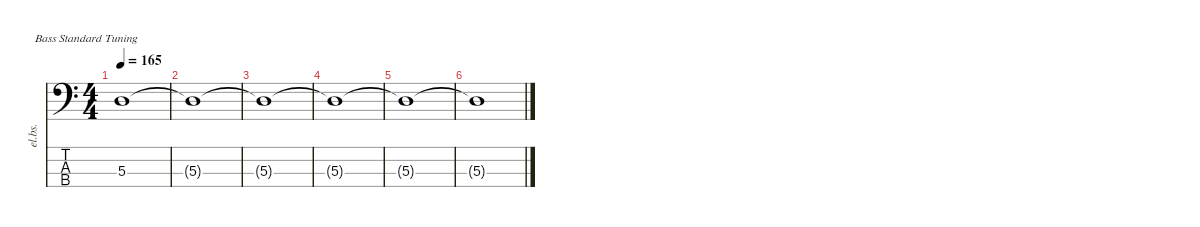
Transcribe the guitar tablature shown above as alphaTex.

\defaultSystemsLayout 4
\hideDynamics
\bracketExtendMode nobrackets
\track ("Electric Bass" "el.bs.") {instrument electricbassfinger}
\staff {score tabs}
\tuning (G2 D2 A1 E1)
\ts (4 4)
\tempo 165
\clef f4
\ks c
5.3.1{dy mf beam Down} |
5.3{t}.1{beam Down} |
5.3{t}.1{beam Down} |
5.3{t}.1{beam Down} |
5.3{t}.1{beam Down} |
5.3{t}.1{beam Down}
